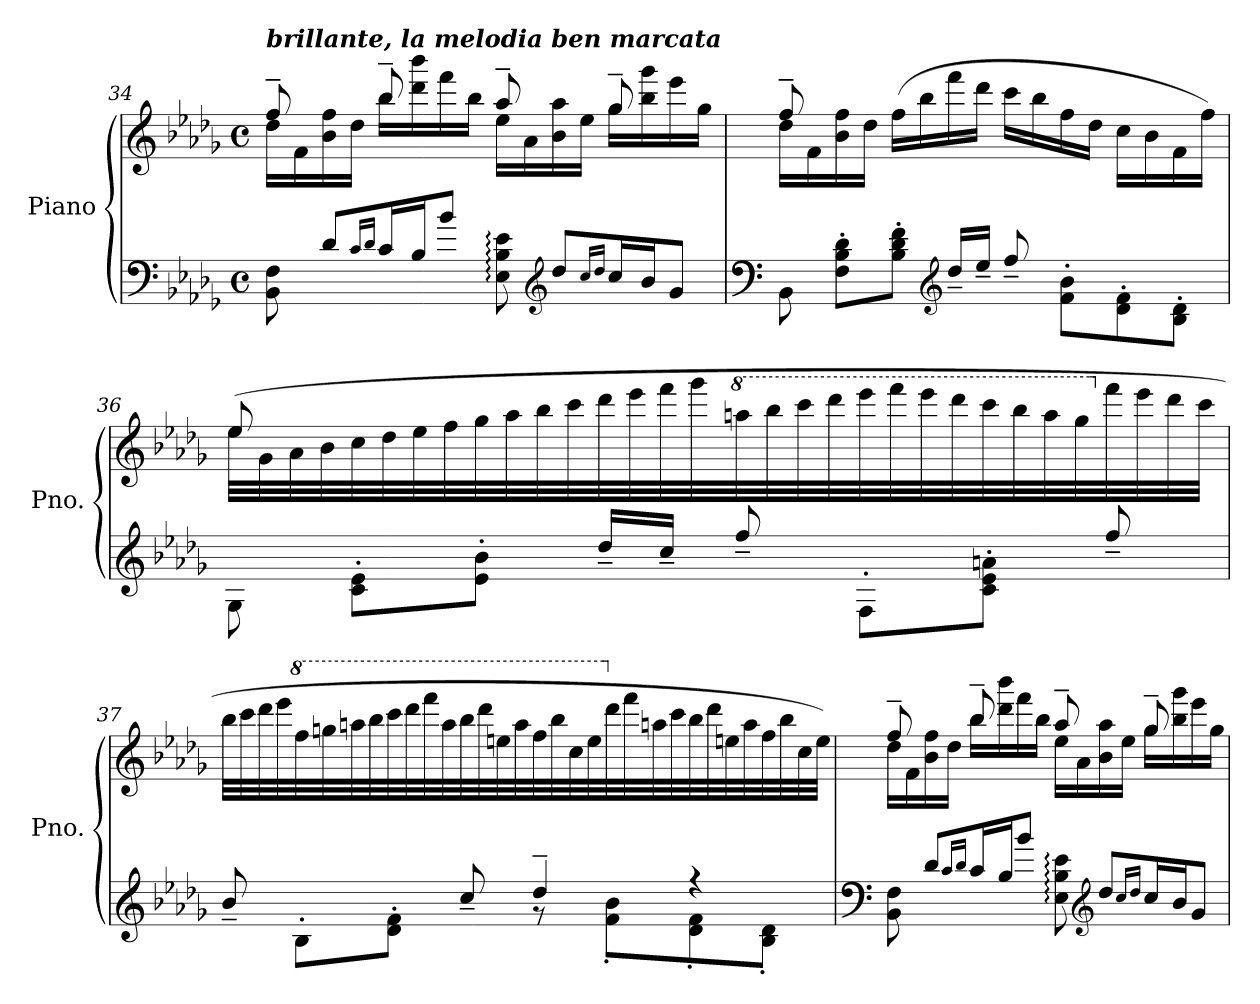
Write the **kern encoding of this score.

**kern	**kern
*part1	*part1
*staff2	*staff1
*I"Piano	*
*I'Pno.	*
!!LO:LB:g=z
*clefF4	*clefG2
*k[b-e-a-d-g-]	*k[b-e-a-d-g-]
*M4/4	*M4/4
*met(c)	*met(c)
=34	=34
*	*^
!	!LO:TX:a:Bi:t=brillante, la melodia ben marcata	!
8BB-\ 8F\	8ff~/	16dd-\LL
.	.	16f\
8d-/L	8ryy	16b-\ 16ff\
.	.	16dd-\JJ
16qc/LL	.	.
16qd-/JJ	.	.
16c/L	8bb-~/	16bb-\LL
16B-/J	.	16ddd-\ 16bbb-\
8b-/J	8ryy	16fff\
.	.	16bb-\JJ
8E-\: 8B-\: 8e-\:	8aa-~/	16ee-\LL
.	.	16a-\
*clefG2	*	*
8dd-/L	8ryy	16b-\ 16aa-\
.	.	16ee-\JJ
16qcc/LL	.	.
16qdd-/JJ	.	.
16cc/L	8gg-~/	16gg-\LL
16b-/J	.	16bb-\ 16ggg-\
8g-/J	8ryy	16eee-\
.	.	16gg-\JJ
=35	=35	=35
*clefF4	*	*
8BB-\	8ff~/	16dd-\LL
.	.	16f\
8F\' 8B-\' 8d-\'L	8ryy	16b-\ 16ff\
.	.	16dd-\JJ
8B-\' 8d-\' 8f\'J	(>16ff\LL	2.ryy
.	16bb-\	.
*clefG2	*	*
16dd-~/LL	16fff\	.
16ee-~/JJ	16ddd-\JJ	.
8ff~/	16ccc\LL	.
.	16bb-\	.
8f\' 8b-\'L	16ff\	.
.	16dd-\JJ	.
8d-\' 8f\'	16cc\LL	.
.	16b-\	.
8B-\' 8d-\'J	16f\	.
.	16ff\JJ)	.
!!LO:PB:g=z	!!
=36	=36	=36
8G-\	(>32ee-\LLL	8ee-/
.	32g-\	.
.	32a-\	.
.	32b-\	.
8c\' 8e-\'L	32cc\	2..ryy
.	32dd-\	.
.	32ee-\	.
.	32ff\	.
8e-\' 8b-\'J	32gg-\	.
.	32aa-\	.
.	32bb-\	.
.	32ccc\	.
16dd-~/LL	32ddd-\	.
.	32eee-\	.
16cc~/JJ	32fff\	.
.	32ggg-\	.
*	*8va	*
8ff~/	32aaan\	.
.	32bbb-\	.
.	32cccc\	.
.	32dddd-\	.
8F'\L	32eeee-\	.
.	32ffff\	.
.	32eeee-\	.
.	32dddd-\	.
8c\' 8e-\' 8an\'J	32cccc\	.
.	32bbb-\	.
.	32aaa\	.
.	32ggg-\	.
*	*X8va	*
8ff~/	32fff\	.
.	32eee-\	.
.	32ddd-\	.
.	32ccc\JJJ	.
*	*v	*v
!!LO:LB:g=z
=37	=37
*^	*
8b-~/	2ryy	32bb-\LLL
.	.	32ccc\
.	.	32ddd-\
.	.	32eee-\
*	*	*8va
8B-'\L	.	32fff\
.	.	32gggn\
.	.	32aaan\
.	.	32bbb-\
8d-\' 8f\'J	.	32cccc\
.	.	32dddd-\
.	.	32ffff\
.	.	32aaa\
8cc~/	.	32bbb-\
.	.	32dddd-\
.	.	32eeen\
.	.	32aaa\
4dd-~/	8r	32fff\
.	.	32bbb-\
.	.	32ccc\
.	.	32eee\
*	*	*X8va
.	8f\' 8b-\'L	32ddd-\
.	.	32fff\
.	.	32aan\
.	.	32ccc\
4r	8d-\' 8f\'	32bb-\
.	.	32ddd-\
.	.	32een\
.	.	32aa\
.	8B-\' 8d-\'J	32ff\
.	.	32bb-\
.	.	32cc\
.	.	32ee\JJJ)
*v	*v	*
!!LO:LB:g=z
=38	=38
*clefF4	*
*	*^
8BB-\ 8F\	8ff~/	16dd-\LL
.	.	16f\
8d-/L	8ryy	16b-\ 16ff\
.	.	16dd-\JJ
16qc/LL	.	.
16qd-/JJ	.	.
16c/L	8bb-~/	16bb-\LL
16B-/J	.	16ddd-\ 16bbb-\
8b-/J	8ryy	16fff\
.	.	16bb-\JJ
8E-\: 8B-\: 8e-\:	8aa-~/	16ee-\LL
.	.	16a-\
*clefG2	*	*
8dd-/L	8ryy	16b-\ 16aa-\
.	.	16ee-\JJ
16qcc/LL	.	.
16qdd-/JJ	.	.
16cc/L	8gg-~/	16gg-\LL
16b-/J	.	16bb-\ 16ggg-\
8g-/J	8ryy	16eee-\
.	.	16gg-\JJ
*	*v	*v
=	=
*-	*-
